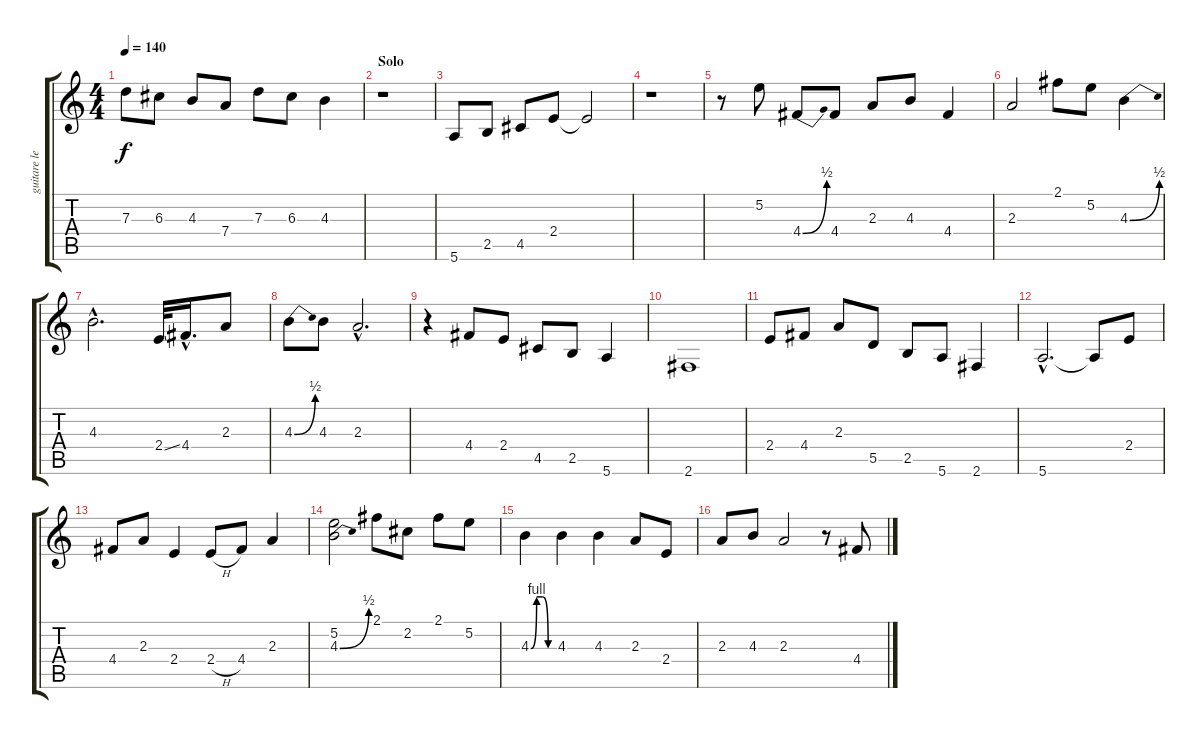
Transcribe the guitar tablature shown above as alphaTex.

\track ("guitare lead" "guitare le") {instrument electricguitarclean}
\staff {score tabs}
\tuning (E4 B3 G3 D3 A2 E2) {hide}
\ts (4 4)
\tempo 140
\clef g2
\ks c
7.3.8{dy f} 6.3.8 4.3.8 7.4.8 7.3.8 6.3.8 4.3.4 |
\section ("" "Solo")
r.1 |
5.6.8 2.5.8 4.5.8 2.4.8 2.4{t}.2 |
r.1 |
r.8 5.2.8 4.4{be (bend 0 0 60 2)}.8 4.4.8 2.3.8 4.3.8 4.4.4 |
2.3.2 2.1.8 5.2.8 4.3{be (bend 0 0 60 2)}.4 |
4.3{hac}.2{d} 2.4{ss}.32 4.4{hac}.16{d} 2.3.8 |
4.3{be (bend 0 0 60 2)}.8 4.3.8 2.3{hac}.2{d} |
r.4 4.4.8 2.4.8 4.5.8 2.5.8 5.6.4 |
2.6.1 |
2.4.8 4.4.8 2.3.8 5.5.8 2.5.8 5.6.8 2.6.4 |
5.6{hac}.2{d} 5.6{t}.8 2.4.8 |
4.4.8 2.3.8 2.4.4 2.4{h}.8 4.4.8 2.3.4 |
(5.2 4.3{be (bend 0 0 60 2)}).2 2.1.8 2.2.8 2.1.8 5.2.8 |
4.3{be (custom 0 0 15 4 30 4 45 0 60 0)}.4 4.3.4 4.3.4 2.3.8 2.4.8 |
2.3.8 4.3.8 2.3.2 r.8 4.4.8
